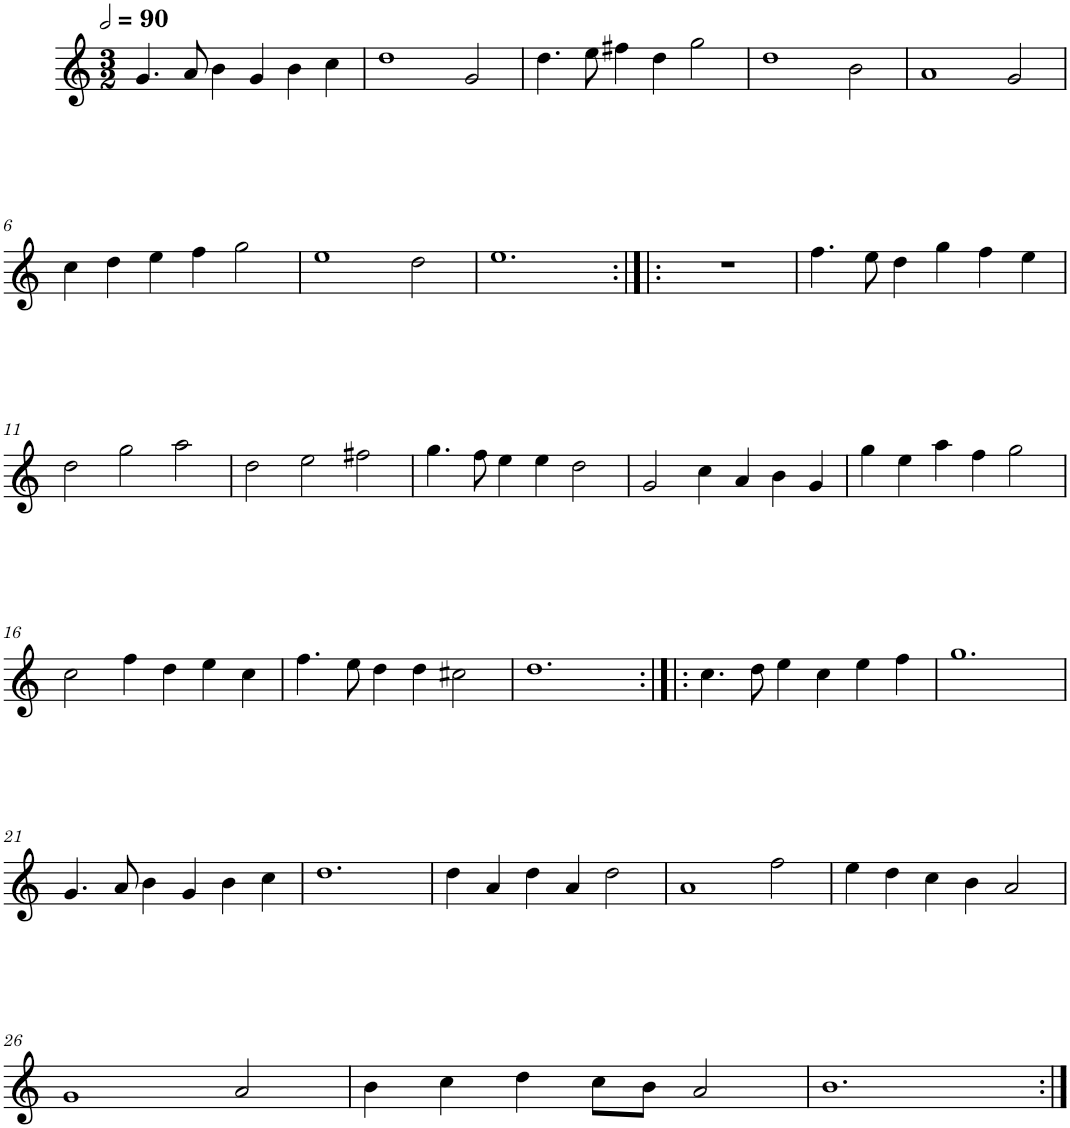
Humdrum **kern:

**kern
*part1
*staff1
*I"Six parties
*clefG2
*k[]
*M3/2
*MM180
=1
4.g/
8a/
4b\
4g/
4b\
4cc\
=2
1dd
2g/
=3
4.dd\
8ee\
4ff#X\
4dd\
2gg\
=4
1dd
2b\
=5
1a
2g/
!!LO:LB:g=z
=6
4cc\
4dd\
4ee\
4ff\
2gg\
=7
1ee
2dd\
=8
1.ee
=9:|!|:
1.r
=10
4.ff\
8ee\
4dd\
4gg\
4ff\
4ee\
!!LO:LB:g=z
=11
2dd\
2gg\
2aa\
=12
2dd\
2ee\
2ff#X\
=13
4.gg\
8ff\
4ee\
4ee\
2dd\
=14
2g/
4cc\
4a/
4b\
4g/
=15
4gg\
4ee\
4aa\
4ff\
2gg\
!!LO:LB:g=z
=16
2cc\
4ff\
4dd\
4ee\
4cc\
=17
4.ff\
8ee\
4dd\
4dd\
2cc#X\
=18
1.dd
=19:|!|:
4.cc\
8dd\
4ee\
4cc\
4ee\
4ff\
=20
1.gg
!!LO:LB:g=z
=21
4.g/
8a/
4b\
4g/
4b\
4cc\
=22
1.dd
=23
4dd\
4a/
4dd\
4a/
2dd\
=24
1a
2ff\
=25
4ee\
4dd\
4cc\
4b\
2a/
!!LO:LB:g=z
=26
1g
2a/
=27
4b\
4cc\
4dd\
8cc\L
8b\J
2a/
=28
1.b
=:|!
*-
